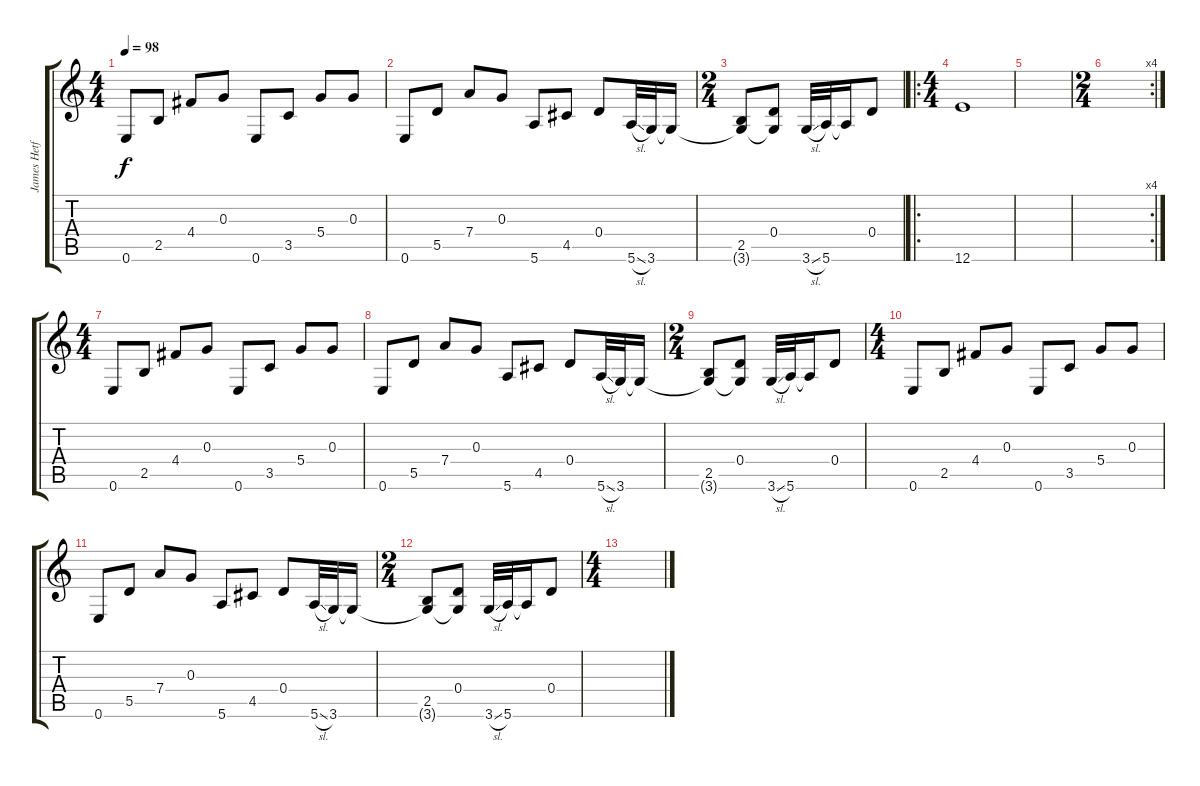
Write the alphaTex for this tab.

\track ("James Hetfield" "James Hetf") {instrument electricguitarclean}
\staff {score tabs}
\tuning (E4 B3 G3 D3 A2 E2) {hide}
\ts (4 4)
\tempo 98
\clef g2
\ks c
0.6.8{dy f} 2.5.8 4.4.8 0.3.8 0.6.8 3.5.8 5.4.8 0.3.8 |
0.6.8 5.5.8 7.4.8 0.3.8 5.6.8 4.5.8 0.4.8 5.6{sl}.32 3.6.32 3.6{t}.16 |
\ts (2 4)
(2.5 3.6{t}).8 (0.4 3.6{t}).8 3.6{sl}.32 5.6.32 5.6{t}.16 0.4.8 |
\ro
\ts (4 4)
12.6.1{instrument distortionguitar} |
|
\rc 4
\ts (2 4)
|
\ts (4 4)
0.6.8{instrument electricguitarclean} 2.5.8 4.4.8 0.3.8 0.6.8 3.5.8 5.4.8 0.3.8 |
0.6.8 5.5.8 7.4.8 0.3.8 5.6.8 4.5.8 0.4.8 5.6{sl}.32 3.6.32 3.6{t}.16 |
\ts (2 4)
(2.5 3.6{t}).8 (0.4 3.6{t}).8 3.6{sl}.32 5.6.32 5.6{t}.16 0.4.8 |
\ts (4 4)
0.6.8 2.5.8 4.4.8 0.3.8 0.6.8 3.5.8 5.4.8 0.3.8 |
0.6.8 5.5.8 7.4.8 0.3.8 5.6.8 4.5.8 0.4.8 5.6{sl}.32 3.6.32 3.6{t}.16 |
\ts (2 4)
(2.5 3.6{t}).8 (0.4 3.6{t}).8 3.6{sl}.32 5.6.32 5.6{t}.16 0.4.8 |
\ts (4 4)
